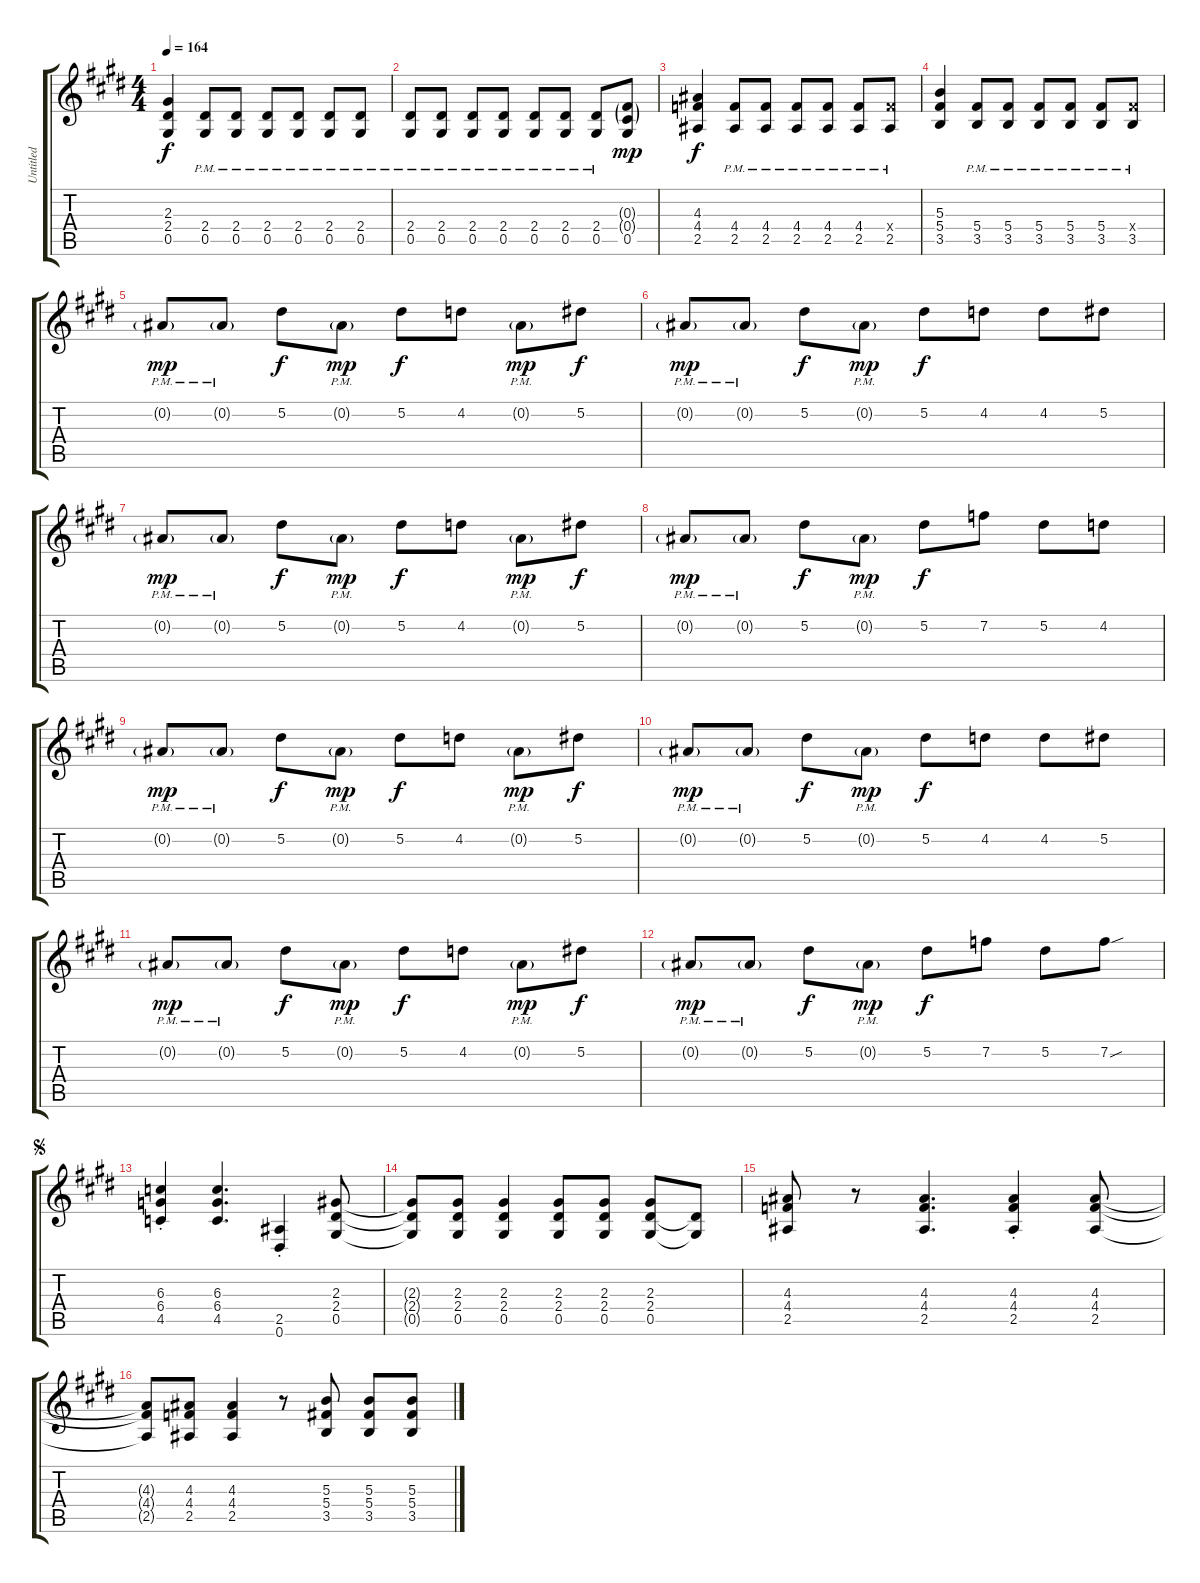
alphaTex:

\track ("Untitled" "Untitled") {instrument distortionguitar}
\staff {score tabs}
\tuning (Eb4 Bb3 Gb3 Db3 Ab2 Eb2) {hide}
\ts (4 4)
\tempo 164
\clef g2
\ks c#minor
(2.3 2.4 0.5).4{dy f} (2.4{pm} 0.5{pm}).8 (2.4{pm} 0.5{pm}).8 (2.4{pm} 0.5{pm}).8 (2.4{pm} 0.5{pm}).8 (2.4{pm} 0.5{pm}).8 (2.4{pm} 0.5{pm}).8 |
(2.4{pm} 0.5{pm}).8 (2.4{pm} 0.5{pm}).8 (2.4{pm} 0.5{pm}).8 (2.4{pm} 0.5{pm}).8 (2.4{pm} 0.5{pm}).8 (2.4{pm} 0.5{pm}).8 (2.4{pm} 0.5{pm}).8 (0.3{g} 0.4{g} 0.5).8{dy mp} |
(4.3 4.4 2.5).4{dy f} (4.4{pm} 2.5{pm}).8 (4.4{pm} 2.5{pm}).8 (4.4{pm} 2.5{pm}).8 (4.4{pm} 2.5{pm}).8 (4.4{pm} 2.5{pm}).8 (4.4{pm x} 2.5{pm}).8 |
(5.3 5.4 3.5).4 (5.4{pm} 3.5{pm}).8 (5.4{pm} 3.5{pm}).8 (5.4{pm} 3.5{pm}).8 (5.4{pm} 3.5{pm}).8 (5.4{pm} 3.5{pm}).8 (5.4{pm x} 3.5{pm}).8 |
0.2{g pm}.8{dy mp} 0.2{g pm}.8 5.2.8{dy f} 0.2{g pm}.8{dy mp} 5.2.8{dy f} 4.2.8 0.2{g pm}.8{dy mp} 5.2.8{dy f} |
0.2{g pm}.8{dy mp} 0.2{g pm}.8 5.2.8{dy f} 0.2{g pm}.8{dy mp} 5.2.8{dy f} 4.2.8 4.2.8 5.2.8 |
0.2{g pm}.8{dy mp} 0.2{g pm}.8 5.2.8{dy f} 0.2{g pm}.8{dy mp} 5.2.8{dy f} 4.2.8 0.2{g pm}.8{dy mp} 5.2.8{dy f} |
0.2{g pm}.8{dy mp} 0.2{g pm}.8 5.2.8{dy f} 0.2{g pm}.8{dy mp} 5.2.8{dy f} 7.2.8 5.2.8 4.2.8 |
0.2{g pm}.8{dy mp} 0.2{g pm}.8 5.2.8{dy f} 0.2{g pm}.8{dy mp} 5.2.8{dy f} 4.2.8 0.2{g pm}.8{dy mp} 5.2.8{dy f} |
0.2{g pm}.8{dy mp} 0.2{g pm}.8 5.2.8{dy f} 0.2{g pm}.8{dy mp} 5.2.8{dy f} 4.2.8 4.2.8 5.2.8 |
0.2{g pm}.8{dy mp} 0.2{g pm}.8 5.2.8{dy f} 0.2{g pm}.8{dy mp} 5.2.8{dy f} 4.2.8 0.2{g pm}.8{dy mp} 5.2.8{dy f} |
0.2{g pm}.8{dy mp} 0.2{g pm}.8 5.2.8{dy f} 0.2{g pm}.8{dy mp} 5.2.8{dy f} 7.2.8 5.2.8 7.2{sou}.8 |
\jump segno
(6.3{st} 6.4{st} 4.5{st}).4 (6.3 6.4 4.5).4{d} (2.5{st} 0.6{st}).4 (2.3 2.4 0.5).8 |
(2.3{t} 2.4{t} 0.5{t}).8 (2.3 2.4 0.5).8 (2.3 2.4 0.5).4 (2.3 2.4 0.5).8 (2.3 2.4 0.5).8 (2.3 2.4 0.5).8 (2.4{t} 0.5{t}).8 |
(4.3 4.4 2.5).8 r.8 (4.3 4.4 2.5).4{d} (4.3{st} 4.4{st} 2.5{st}).4 (4.3 4.4 2.5).8 |
(4.3{t} 4.4{t} 2.5{t}).8 (4.3 4.4 2.5).8 (4.3 4.4 2.5).4 r.8 (5.3 5.4 3.5).8 (5.3 5.4 3.5).8 (5.3 5.4 3.5).8
